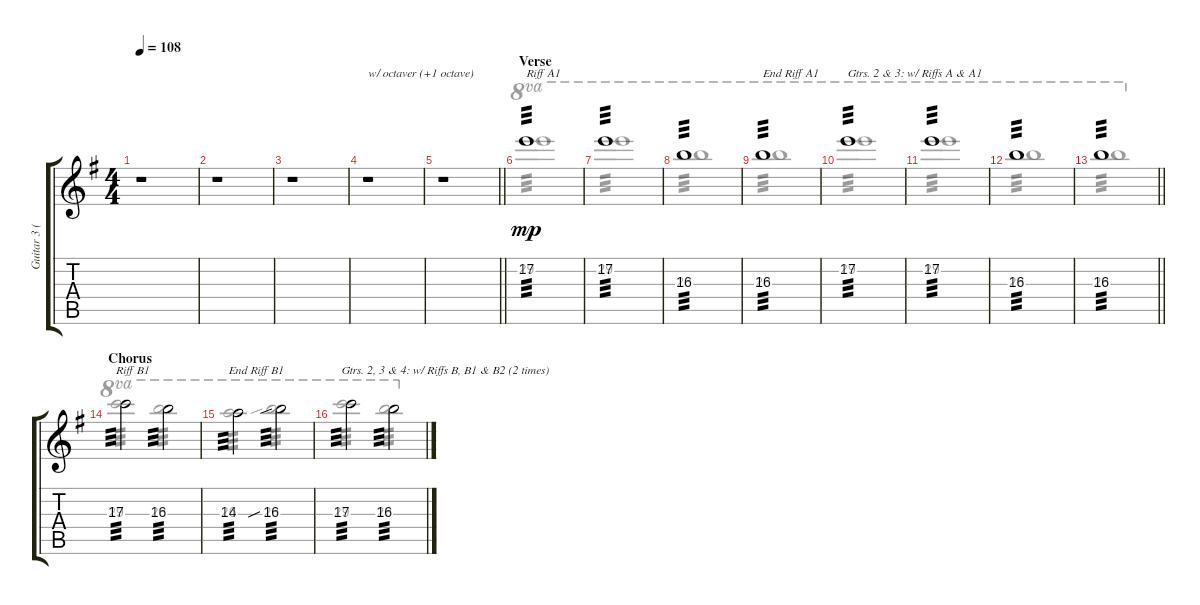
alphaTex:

\track ("Guitar 3 (clean) [+1 oct.]" "Guitar 3 (") {instrument electricguitarclean}
\staff {score tabs}
\tuning (E4 B3 G3 D3 A2 E2) {hide}
\voice
\ts (4 4)
\tempo 108
\clef g2
\ks eminor
r.1{dy mp} |
r.1 |
r.1 |
r.1{txt "w/ octaver (+1 octave)"} |
\barLineRight lightlight
r.1 |
\section ("" "Verse")
17.2.1{txt "Riff A1" tp 3} |
17.2.1{tp 3} |
16.3.1{tp 3} |
16.3.1{txt "End Riff A1" tp 3} |
17.2.1{txt "Gtrs. 2 & 3: w/ Riffs A & A1" tp 3} |
17.2.1{tp 3} |
16.3.1{tp 3} |
\barLineRight lightlight
16.3.1{tp 3} |
\section ("" "Chorus")
17.3.2{txt "Riff B1" tp 3 beam Down} 16.3.2{tp 3 beam Down} |
14.3.2{txt "End Riff B1" tp 3 beam Down} 16.3{sib}.2{tp 3 beam Down} |
17.3.2{txt "Gtrs. 2, 3 & 4: w/ Riffs B, B1 & B2 (2 times)" tp 3 beam Down} 16.3.2{tp 3 beam Down}
\voice
\clef g2
\ottava regular
\simile none
\ks eminor
|
|
|
|
\barLineRight lightlight
|
29.2.1{ot 8va tp 3} |
29.2.1{ot 8va tp 3} |
28.3.1{ot 8va tp 3} |
28.3.1{ot 8va tp 3} |
29.2.1{ot 8va tp 3} |
29.2.1{ot 8va tp 3} |
28.3.1{ot 8va tp 3} |
\barLineRight lightlight
28.3.1{ot 8va tp 3} |
29.3.2{ot 8va tp 3} 28.3.2{ot 8va tp 3} |
26.3.2{ot 8va tp 3} 28.3{sib}.2{ot 8va tp 3} |
29.3.2{ot 8va tp 3} 28.3.2{ot 8va tp 3}
